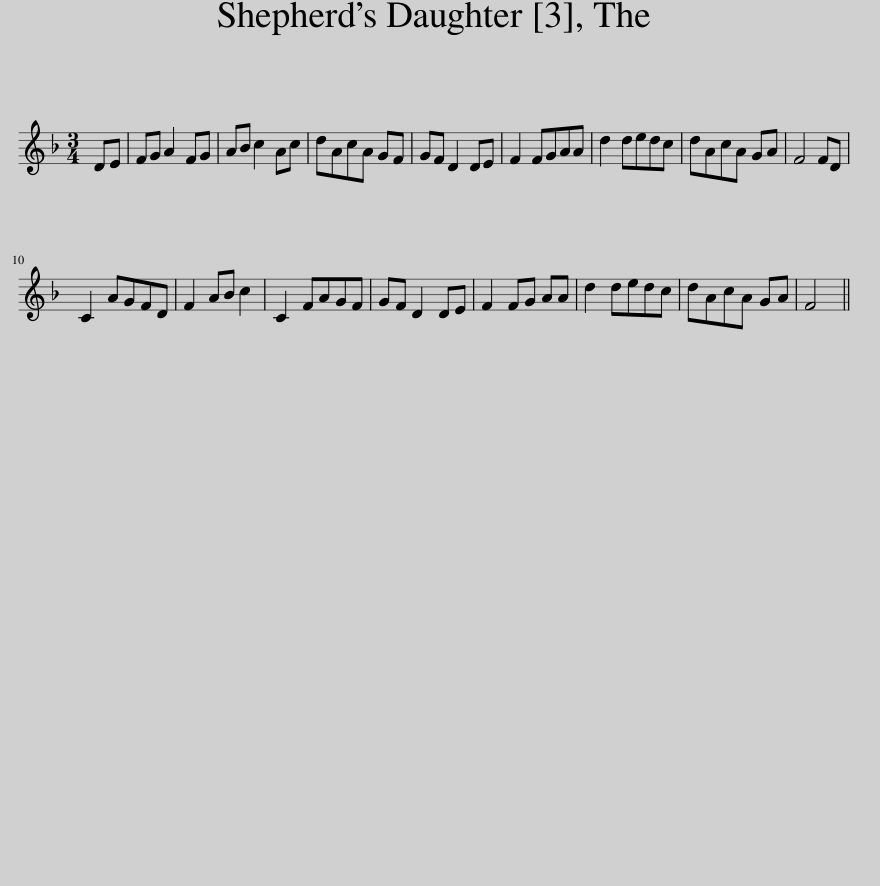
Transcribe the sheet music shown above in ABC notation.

X:1
L:1/8
M:3/4
I:linebreak $
K:F
V:1 treble
V:1
 DE | FG A2 FG | AB c2 Ac | dAcA GF | GF D2 DE | %5
 F2 FGAA | d2 dedc | dAcA GA | F4 FD |$ C2 AGFD | %10
 F2 AB c2 | C2 FAGF | GF D2 DE | F2 FG AA | d2 dedc | %15
 dAcA GA | F4 || %17
